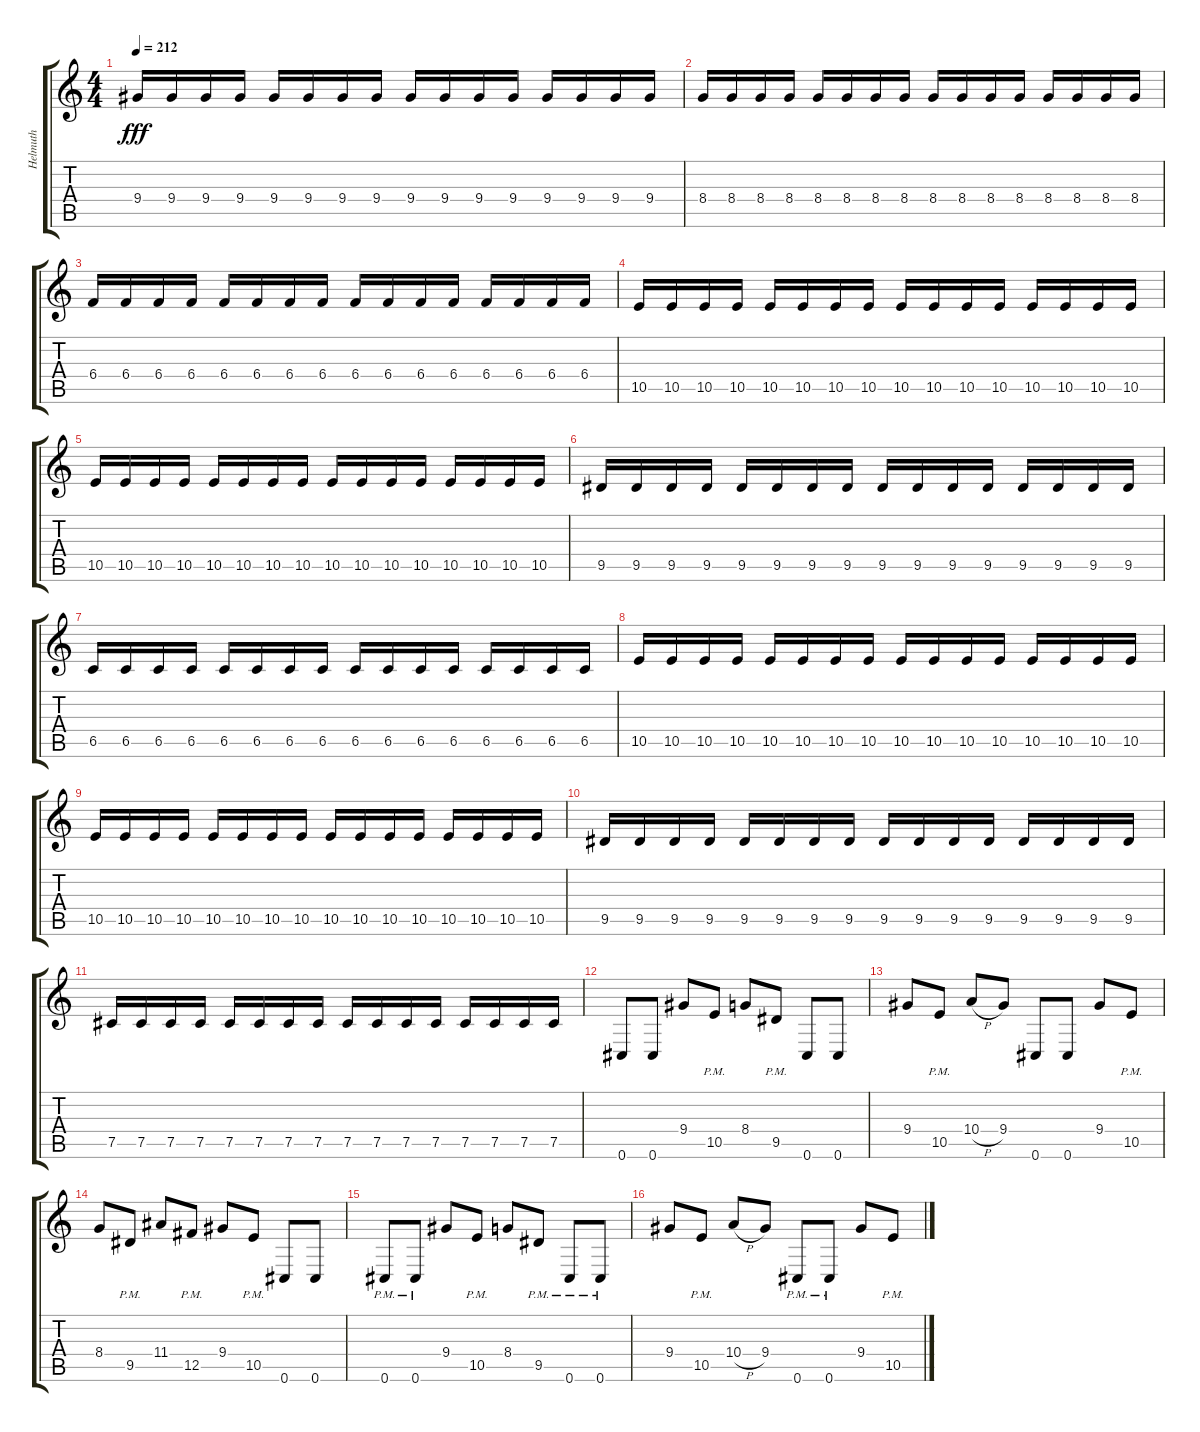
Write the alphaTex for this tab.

\track ("Helmuth" "Helmuth") {instrument distortionguitar}
\staff {score tabs}
\tuning (Db4 Ab3 E3 B2 Gb2 Db2) {hide}
\ts (4 4)
\tempo 212
\clef g2
\ks c
9.4.16{dy fff} 9.4.16 9.4.16 9.4.16 9.4.16 9.4.16 9.4.16 9.4.16 9.4.16 9.4.16 9.4.16 9.4.16 9.4.16 9.4.16 9.4.16 9.4.16 |
8.4.16 8.4.16 8.4.16 8.4.16 8.4.16 8.4.16 8.4.16 8.4.16 8.4.16 8.4.16 8.4.16 8.4.16 8.4.16 8.4.16 8.4.16 8.4.16 |
6.4.16 6.4.16 6.4.16 6.4.16 6.4.16 6.4.16 6.4.16 6.4.16 6.4.16 6.4.16 6.4.16 6.4.16 6.4.16 6.4.16 6.4.16 6.4.16 |
10.5.16 10.5.16 10.5.16 10.5.16 10.5.16 10.5.16 10.5.16 10.5.16 10.5.16 10.5.16 10.5.16 10.5.16 10.5.16 10.5.16 10.5.16 10.5.16 |
10.5.16 10.5.16 10.5.16 10.5.16 10.5.16 10.5.16 10.5.16 10.5.16 10.5.16 10.5.16 10.5.16 10.5.16 10.5.16 10.5.16 10.5.16 10.5.16 |
9.5.16 9.5.16 9.5.16 9.5.16 9.5.16 9.5.16 9.5.16 9.5.16 9.5.16 9.5.16 9.5.16 9.5.16 9.5.16 9.5.16 9.5.16 9.5.16 |
6.5.16 6.5.16 6.5.16 6.5.16 6.5.16 6.5.16 6.5.16 6.5.16 6.5.16 6.5.16 6.5.16 6.5.16 6.5.16 6.5.16 6.5.16 6.5.16 |
10.5.16 10.5.16 10.5.16 10.5.16 10.5.16 10.5.16 10.5.16 10.5.16 10.5.16 10.5.16 10.5.16 10.5.16 10.5.16 10.5.16 10.5.16 10.5.16 |
10.5.16 10.5.16 10.5.16 10.5.16 10.5.16 10.5.16 10.5.16 10.5.16 10.5.16 10.5.16 10.5.16 10.5.16 10.5.16 10.5.16 10.5.16 10.5.16 |
9.5.16 9.5.16 9.5.16 9.5.16 9.5.16 9.5.16 9.5.16 9.5.16 9.5.16 9.5.16 9.5.16 9.5.16 9.5.16 9.5.16 9.5.16 9.5.16 |
7.5.16 7.5.16 7.5.16 7.5.16 7.5.16 7.5.16 7.5.16 7.5.16 7.5.16 7.5.16 7.5.16 7.5.16 7.5.16 7.5.16 7.5.16 7.5.16 |
0.6.8 0.6.8 9.4.8 10.5{pm}.8 8.4.8 9.5{pm}.8 0.6.8 0.6.8 |
9.4.8 10.5{pm}.8 10.4{h}.8 9.4.8 0.6.8 0.6.8 9.4.8 10.5{pm}.8 |
8.4.8 9.5{pm}.8 11.4.8 12.5{pm}.8 9.4.8 10.5{pm}.8 0.6.8 0.6.8 |
0.6{pm}.8 0.6{pm}.8 9.4.8 10.5{pm}.8 8.4.8 9.5{pm}.8 0.6{pm}.8 0.6{pm}.8 |
9.4.8 10.5{pm}.8 10.4{h}.8 9.4.8 0.6{pm}.8 0.6{pm}.8 9.4.8 10.5{pm}.8
